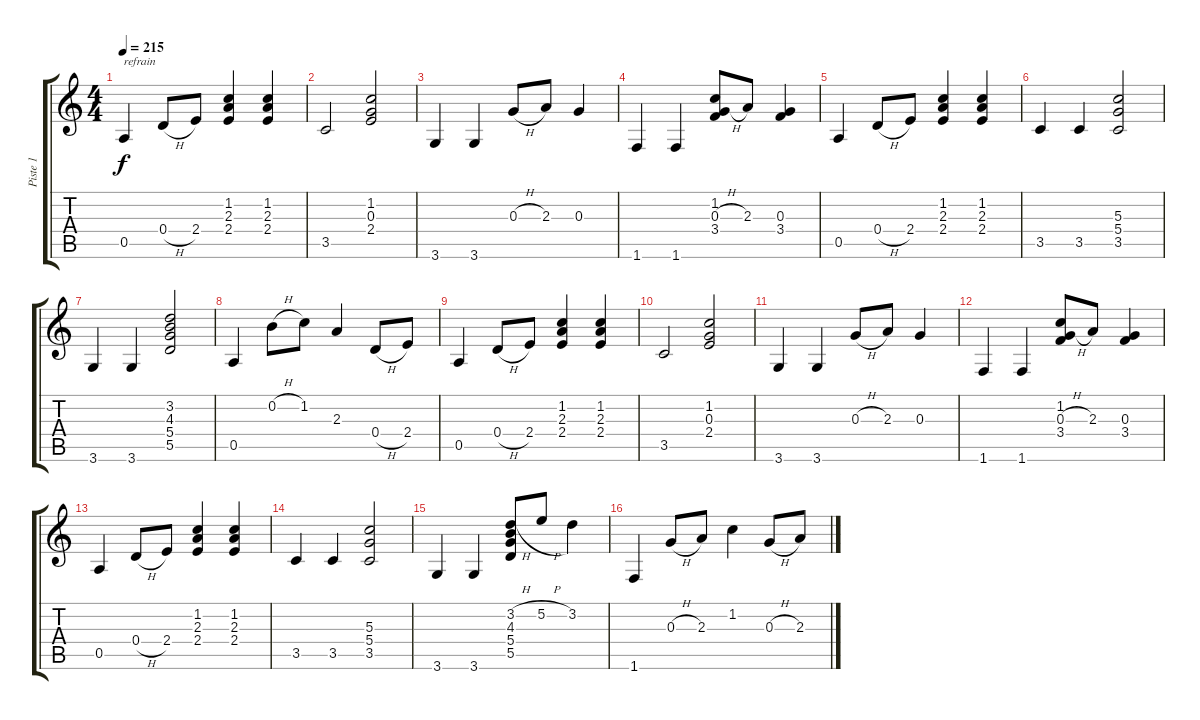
\track ("Piste 1" "Piste 1") {instrument acousticguitarnylon}
\staff {score tabs}
\tuning (E4 B3 G3 D3 A2 E2) {hide}
\ts (4 4)
\tempo 215
\clef g2
\ks c
0.5.4{txt "refrain" dy f} 0.4{h}.8 2.4.8 (1.2 2.3 2.4).4 (1.2 2.3 2.4).4 |
3.5.2 (1.2 0.3 2.4).2 |
3.6.4 3.6.4 0.3{h}.8 2.3.8 0.3.4 |
1.6.4 1.6.4 (1.2 0.3{h} 3.4).8 2.3.8 (0.3 3.4).4 |
0.5.4 0.4{h}.8 2.4.8 (1.2 2.3 2.4).4 (1.2 2.3 2.4).4 |
3.5.4 3.5.4 (5.3 5.4 3.5).2 |
3.6.4 3.6.4 (3.2 4.3 5.4 5.5).2 |
0.5.4 0.2{h}.8 1.2.8 2.3.4 0.4{h}.8 2.4.8 |
0.5.4 0.4{h}.8 2.4.8 (1.2 2.3 2.4).4 (1.2 2.3 2.4).4 |
3.5.2 (1.2 0.3 2.4).2 |
3.6.4 3.6.4 0.3{h}.8 2.3.8 0.3.4 |
1.6.4 1.6.4 (1.2 0.3{h} 3.4).8 2.3.8 (0.3 3.4).4 |
0.5.4 0.4{h}.8 2.4.8 (1.2 2.3 2.4).4 (1.2 2.3 2.4).4 |
3.5.4 3.5.4 (5.3 5.4 3.5).2 |
3.6.4 3.6.4 (3.2{h} 4.3 5.4 5.5).8 5.2{h}.8 3.2.4 |
1.6.4 0.3{h}.8 2.3.8 1.2.4 0.3{h}.8 2.3.8
